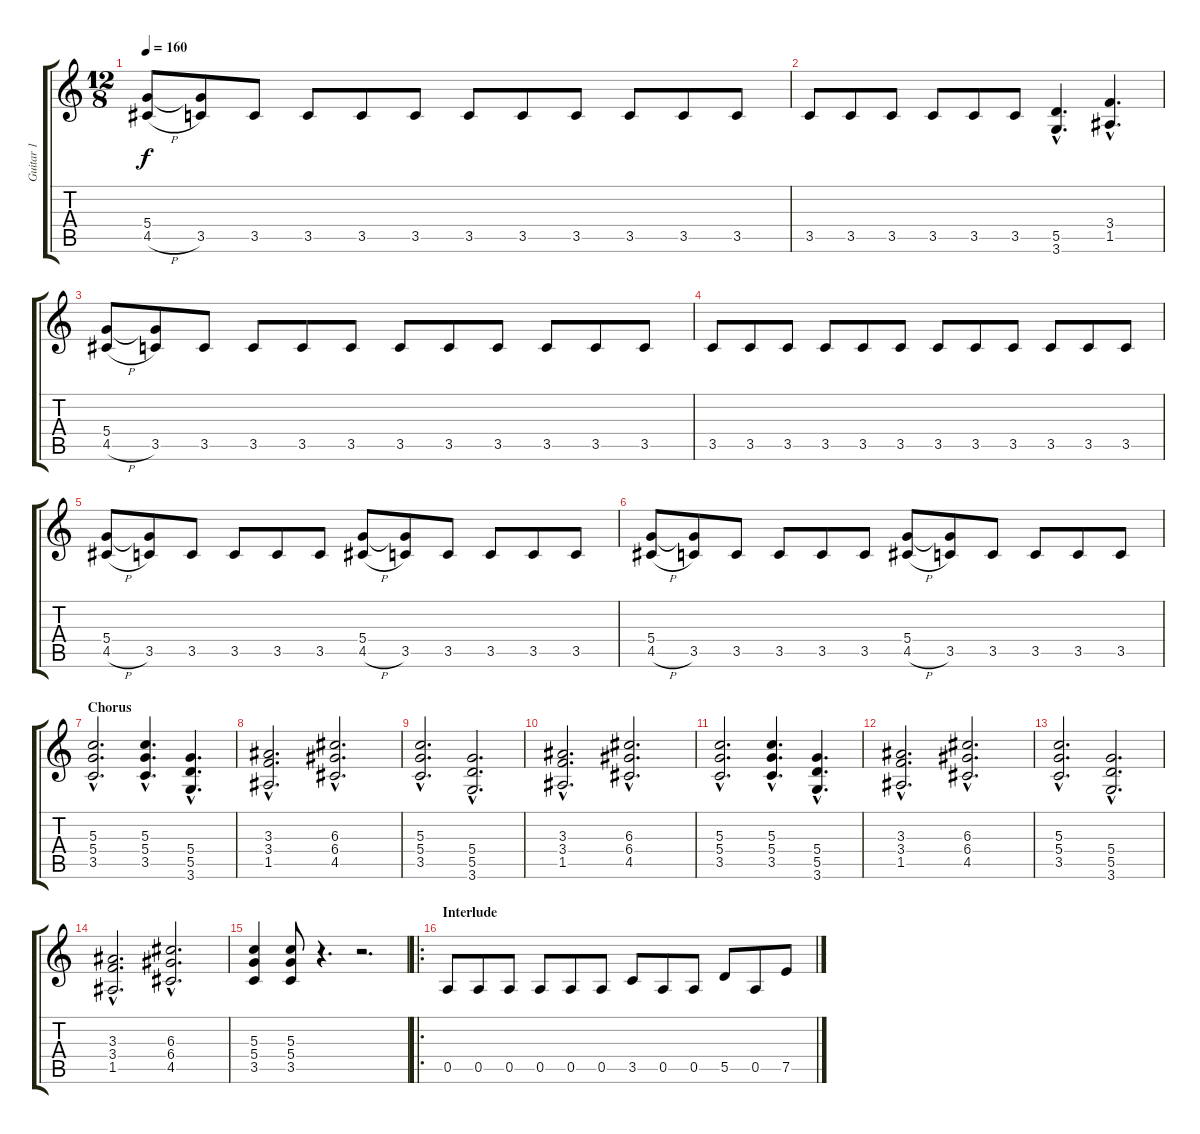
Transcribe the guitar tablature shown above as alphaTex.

\track ("Guitar 1" "Guitar 1") {instrument distortionguitar}
\staff {score tabs}
\tuning (E4 B3 G3 D3 A2 E2) {hide}
\ts (12 8)
\tempo 160
\clef g2
\ks c
(5.4 4.5{h}).8{dy f} (5.4{t} 3.5).8 3.5.8 3.5.8 3.5.8 3.5.8 3.5.8 3.5.8 3.5.8 3.5.8 3.5.8 3.5.8 |
3.5.8 3.5.8 3.5.8 3.5.8 3.5.8 3.5.8 (5.5{hac} 3.6{hac}).4{d} (3.4{hac} 1.5{hac}).4{d} |
(5.4 4.5{h}).8 (5.4{t} 3.5).8 3.5.8 3.5.8 3.5.8 3.5.8 3.5.8 3.5.8 3.5.8 3.5.8 3.5.8 3.5.8 |
3.5.8 3.5.8 3.5.8 3.5.8 3.5.8 3.5.8 3.5.8 3.5.8 3.5.8 3.5.8 3.5.8 3.5.8 |
(5.4 4.5{h}).8 (5.4{t} 3.5).8 3.5.8 3.5.8 3.5.8 3.5.8 (5.4 4.5{h}).8 (5.4{t} 3.5).8 3.5.8 3.5.8 3.5.8 3.5.8 |
(5.4 4.5{h}).8 (5.4{t} 3.5).8 3.5.8 3.5.8 3.5.8 3.5.8 (5.4 4.5{h}).8 (5.4{t} 3.5).8 3.5.8 3.5.8 3.5.8 3.5.8 |
\section ("" "Chorus")
(5.3{hac} 5.4{hac} 3.5{hac}).2{d} (5.3{hac} 5.4{hac} 3.5{hac}).4{d} (5.4{hac} 5.5{hac} 3.6{hac}).4{d} |
(3.3{hac} 3.4{hac} 1.5{hac}).2{d} (6.3{hac} 6.4{hac} 4.5{hac}).2{d} |
(5.3{hac} 5.4{hac} 3.5{hac}).2{d} (5.4{hac} 5.5{hac} 3.6{hac}).2{d} |
(3.3{hac} 3.4{hac} 1.5{hac}).2{d} (6.3{hac} 6.4{hac} 4.5{hac}).2{d} |
(5.3{hac} 5.4{hac} 3.5{hac}).2{d} (5.3{hac} 5.4{hac} 3.5{hac}).4{d} (5.4{hac} 5.5{hac} 3.6{hac}).4{d} |
(3.3{hac} 3.4{hac} 1.5{hac}).2{d} (6.3{hac} 6.4{hac} 4.5{hac}).2{d} |
(5.3{hac} 5.4{hac} 3.5{hac}).2{d} (5.4{hac} 5.5{hac} 3.6{hac}).2{d} |
(3.3{hac} 3.4{hac} 1.5{hac}).2{d} (6.3{hac} 6.4{hac} 4.5{hac}).2{d} |
(5.3 5.4 3.5).4 (5.3 5.4 3.5).8 r.4{d} r.2{d} |
\ro
\section ("" "Interlude")
0.5.8 0.5.8 0.5.8 0.5.8 0.5.8 0.5.8 3.5.8 0.5.8 0.5.8 5.5.8 0.5.8 7.5.8
